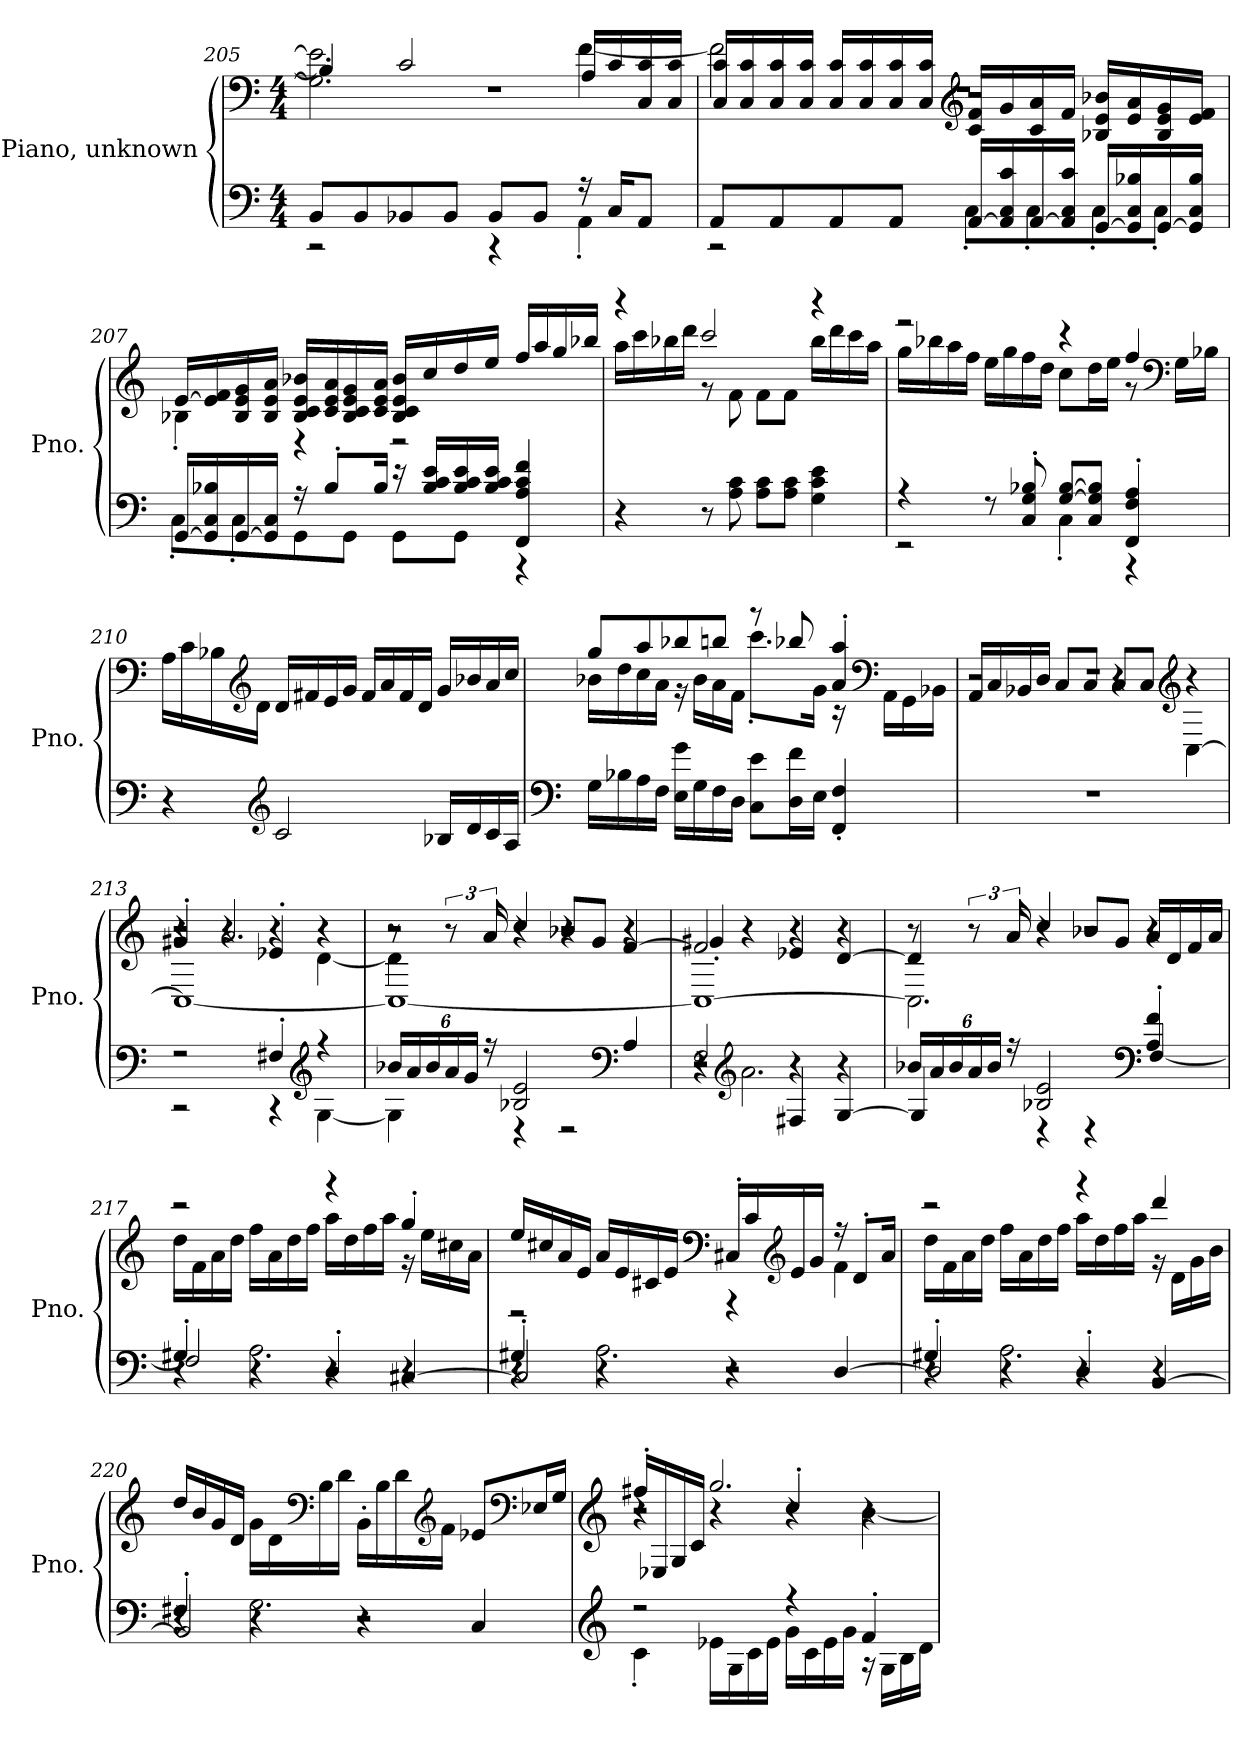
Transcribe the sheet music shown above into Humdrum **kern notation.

**kern	**kern
*part1	*part1
*staff2	*staff1
*I"Piano, unknown	*
*I'Pno.	*
!!LO:LB:g=z
*clefF4	*clefF4
*k[]	*k[]
*M4/4	*M4/4
=205	=205
*^	*^
*	*	*	*^
8BB/L	2r	1r	2.G\] 2.e\]	4B/]
8BB/	.	.	.	.
8BB-X/	.	.	.	2c/
8BB-/J	.	.	.	.
8BB-/L	4r	.	.	.
8BB-/J	.	.	.	.
16r	4AA'\	.	[4f\	16A/LL
16C/KL	.	.	.	16c/
8AA/J	.	.	.	16C/ 16c/
.	.	.	.	16C/ 16c/JJ
=206	=206	=206	=206	=206
8AA/L	2r	1r	2f\]	16C/ 16c/LL
.	.	.	.	16C/ 16c/
8AA/	.	.	.	16C/ 16c/
.	.	.	.	16C/ 16c/JJ
8AA/	.	.	.	16C/ 16c/LL
.	.	.	.	16C/ 16c/
8AA/J	.	.	.	16C/ 16c/
.	.	.	.	16C/ 16c/JJ
*	*	*clefG2	*	*
[16AA/LL	8C'\L	.	2r	16c/ 16f/LL
16AA/] 16C/ 16c/	.	.	.	16g/
[16AA/	8C'\	.	.	16c/ 16a/
16AA/] 16C/ 16c/JJ	.	.	.	16f/JJ
[16GG/LL	8C'\	.	.	16B-X/ 16e/ 16b-X/LL
16GG/] 16C/ 16B-X/	.	.	.	16e/ 16a/
[16GG/	8C'\J	.	.	16B-/ 16e/ 16g/
16GG/] 16C/ 16B-/JJ	.	.	.	16e/ 16f/JJ
*	*	*	*v	*v
!!LO:LB:g=z
=207	=207	=207	=207
[16GG/LL	8C'\L	[16e/LL	4B-X'\
16GG/] 16C/ 16B-X/	.	16e/] 16f/	.
[16GG/	8C'\	16B-/ 16e/ 16g/	.
16GG/] 16C/JJ	.	16B-/ 16e/ 16a/JJ	.
16r	8GG\	16B-/ 16c/ 16e/ 16b-X/LL	4r
8B-'/L	.	16c/ 16e/ 16a/	.
.	8GG\J	16B-/ 16c/ 16e/ 16g/	.
16B-/Jk	.	16c/ 16e/ 16a/JJ	.
16r	8GG\L	16B-/ 16c/ 16e/ 16b-/LL	2r
16B-/ 16c/ 16e/LL	.	16cc/	.
16B-/ 16c/ 16e/	8GG\J	16dd/	.
16B-/ 16c/ 16e/JJ	.	16ee/JJ	.
4FF/ 4A/ 4c/ 4f/	4r	16ff/LL	.
.	.	16aa/	.
.	.	16gg/	.
.	.	16bb-X/JJ	.
*v	*v	*	*
=208	=208	=208
4r	4r	16aa\LL
.	.	16ccc\
.	.	16bb-X\
.	.	16ddd\JJ
8r	2ccc/	8r
8A\ 8c\	.	8f\
8A\ 8c\L	.	8f\L
8A\ 8c\J	.	8f\J
4G\ 4c\ 4e\	4r	16bb-\LL
.	.	16ddd\
.	.	16ccc\
.	.	16aa\JJ
!!LO:LB:g=z	!!
=209	=209	=209
*^	*	*
4r	2r	2r	16gg\LL
.	.	.	16bb-X\
.	.	.	16aa\
.	.	.	16ff\JJ
8r	.	.	16ee\LL
.	.	.	16gg\
8C/' 8G/' 8B-X/'	.	.	16ff\
.	.	.	16dd\JJ
[8G/ [8B-/L	4C'\	4r	8cc\L
8C/ 8G/] 8B-/]J	.	.	16dd\L
.	.	.	16ee\JJ
4FF/' 4F/' 4A/'	4r	4ff/	8r
*	*	*clefF4	*
.	.	.	16G\LL
.	.	.	16B-X\JJ
*v	*v	*	*
*	*v	*v
=210	=210
4r	16A\LL
.	16c\
.	16B-X\
*	*clefG2
.	16d\JJ
*clefG2	*
2c/	16d/LL
.	16f#X/
.	16e/
.	16g/JJ
.	16f#/LL
.	16a/
.	16f#/
.	16d/JJ
16B-X/LL	16g/LL
16d/	16b-X/
16c/	16a/
16A/JJ	16cc/JJ
!!LO:LB:g=z
=211	=211
*clefF4	*
*	*^
16G\LL	8gg/L	16b-X\LL
16B-X\	.	16dd\
16A\	8aa/	16cc\
16F\JJ	.	16a\JJ
16E\ 16g\LL	8bb-X/	16r
16G\	.	16b-\LL
16F\	8bbn/J	16a\
16D\JJ	.	16f\JJ
8C\ 8e\L	8r	8.ccc'\L
16D\ 16f\L	8bb-X/	.
16E\JJ	.	16g\Jk
4FF/' 4F/'	4a/' 4aa/'	16r
*	*clefF4	*
.	.	16AA\LL
.	.	16GG\
.	.	16BB-X\JJ
=212	=212	=212
*	*	*^
1r	1r	16AA/LL	2r
.	.	16C/	.
.	.	16BB-X/	.
.	.	16D/JJ	.
.	.	8C/L	.
.	.	8C/J	.
.	.	8C/L	4r
.	.	8C/J	.
*	*clefG2	*	*
.	.	4r	[4C\
=213	=213	=213	=213
*^	*	*	*^
2r	2r	4r	2r	4g#X'/	1C_
.	.	2.a/	.	4r	.
4F#X'/	4r	.	4r	4e-X'/	.
*clefG2	*	*	*	*	*
4r	[4G\	.	[4d\	4r	.
!!LO:PB:g=z	!!	!!	!!
=214	=214	=214	=214	=214	=214
*Xbrackettup	*	*	*	*	*
24b-X/LL	4G\]	2r	4d\]	8r	1C_
24a/	.	.	.	.	.
24b-/	.	.	.	.	.
*brackettup	*	*	*	*	*
24a/	.	.	.	12r	.
24g/JJ	.	.	.	.	.
24r	.	.	.	24a/	.
2B-X/ 2e/	4r	.	4r	4cc/	.
.	2r	4r	2r	8b-X/L	.
.	.	.	.	8g/J	.
*clefF4	*	*	*	*	*
4A/	.	[4f/	.	4r	.
*	*	*	*	*v	*v
=215	=215	=215	=215	=215
*	*^	*	*	*
2r	4r	2F/	2f/]	4g#X'/	1C_
*clefG2	*	*	*	*	*
.	2.a\	.	.	4r	.
4F#X/	.	4r	4r	4e-X/	.
4r	.	[4G/	[4d/	4r	.
*v	*v	*v	*	*	*
=216	=216	=216	=216
*Xbrackettup	*	*	*
*^	*	*	*
24b-X/LL	4G/]	4d/]	8r	2.C\]
24a/	.	.	.	.
24b-/	.	.	.	.
*brackettup	*	*	*	*
24a/	.	.	12r	.
24b-/JJ	.	.	.	.
24r	.	.	24a/	.
2B-X/ 2e/	4r	4r	4cc/	.
.	4r	2r	8b-X/L	.
.	.	.	8g/J	.
*clefF4	*	*	*	*
4A/' 4f/'	[4F/	.	16a/LL	4r
.	.	.	16d/	.
.	.	.	16f/	.
.	.	.	16a/JJ	.
*	*	*	*v	*v
!!LO:LB:g=z
=217	=217	=217	=217
*	*^	*	*
4G#X'/	4r	2F/]	2r	16dd\LL
.	.	.	.	16f\
.	.	.	.	16a\
.	.	.	.	16dd\JJ
4r	2.A\	.	.	16ff\LL
.	.	.	.	16a\
.	.	.	.	16dd\
.	.	.	.	16ff\JJ
4D'/	.	4r	4r	16aa\LL
.	.	.	.	16dd\
.	.	.	.	16ff\
.	.	.	.	16aa\JJ
4r	.	[4C#X/	4gg'/	16r
.	.	.	.	16ee\LL
.	.	.	.	16cc#X\
.	.	.	.	16a\JJ
=218	=218	=218	=218	=218
4G#X'/	4r	2C#/]	16ee/LL	2r
.	.	.	16cc#X/	.
.	.	.	16a/	.
.	.	.	16e/JJ	.
4r	2.A\	.	16a/LL	.
.	.	.	16e/	.
.	.	.	16c#X/	.
.	.	.	16e/JJ	.
*	*	*	*clefF4	*
2r	.	4r	16C#X'/LL	4r
.	.	.	16c#/	.
*	*	*	*clefG2	*
.	.	.	16e/	.
.	.	.	16g/JJ	.
.	.	[4D/	16r	4f\
.	.	.	8d'/L	.
.	.	.	16a/Jk	.
!!LO:LB:g=z	!!
=219	=219	=219	=219	=219
4G#X'/	4r	2D/]	2r	16dd\LL
.	.	.	.	16f\
.	.	.	.	16a\
.	.	.	.	16dd\JJ
4r	2.A\	.	.	16ff\LL
.	.	.	.	16a\
.	.	.	.	16dd\
.	.	.	.	16ff\JJ
4D'/	.	4r	4r	16aa\LL
.	.	.	.	16dd\
.	.	.	.	16ff\
.	.	.	.	16aa\JJ
4r	.	[4BB/	4ddd/	16r
.	.	.	.	16d\LL
.	.	.	.	16g\
.	.	.	.	16b\JJ
*	*	*	*v	*v
=220	=220	=220	=220
4F#X'/	4r	2BB/]	16dd/LL
.	.	.	16b/
.	.	.	16g/
.	.	.	16d/JJ
4r	2.G\	.	16g\LL
.	.	.	16d\
*	*	*	*clefF4
.	.	.	16B\
.	.	.	16d\JJ
4r	.	2r	16BB'\LL
.	.	.	16B\
.	.	.	16d\
*	*	*	*clefG2
.	.	.	16f\JJ
4C/	.	.	8e-X/L
*	*	*	*clefF4
.	.	.	16E-X/L
.	.	.	16G/JJ
*v	*v	*v	*
!!LO:LB:g=z
=221	=221
*clefG2	*clefG2
*^	*^
*	*	*	*^
2r	4c'\	4r	2r	16ff#X'/LL
.	.	.	.	16E-X/
.	.	.	.	16G/
.	.	.	.	16c/JJ
.	16e-X\LL	2.gg/	.	4r
.	16G\	.	.	.
.	16c\	.	.	.
.	16e-\JJ	.	.	.
4r	16g\LL	.	4r	4cc'/
.	16c\	.	.	.
.	16e-\	.	.	.
.	16g\JJ	.	.	.
4f'/	16r	.	[4b\	4r
.	16G\LL	.	.	.
.	16B\	.	.	.
.	16d\JJ	.	.	.
*v	*v	*	*	*
*	*v	*v	*v
=	=
*-	*-
